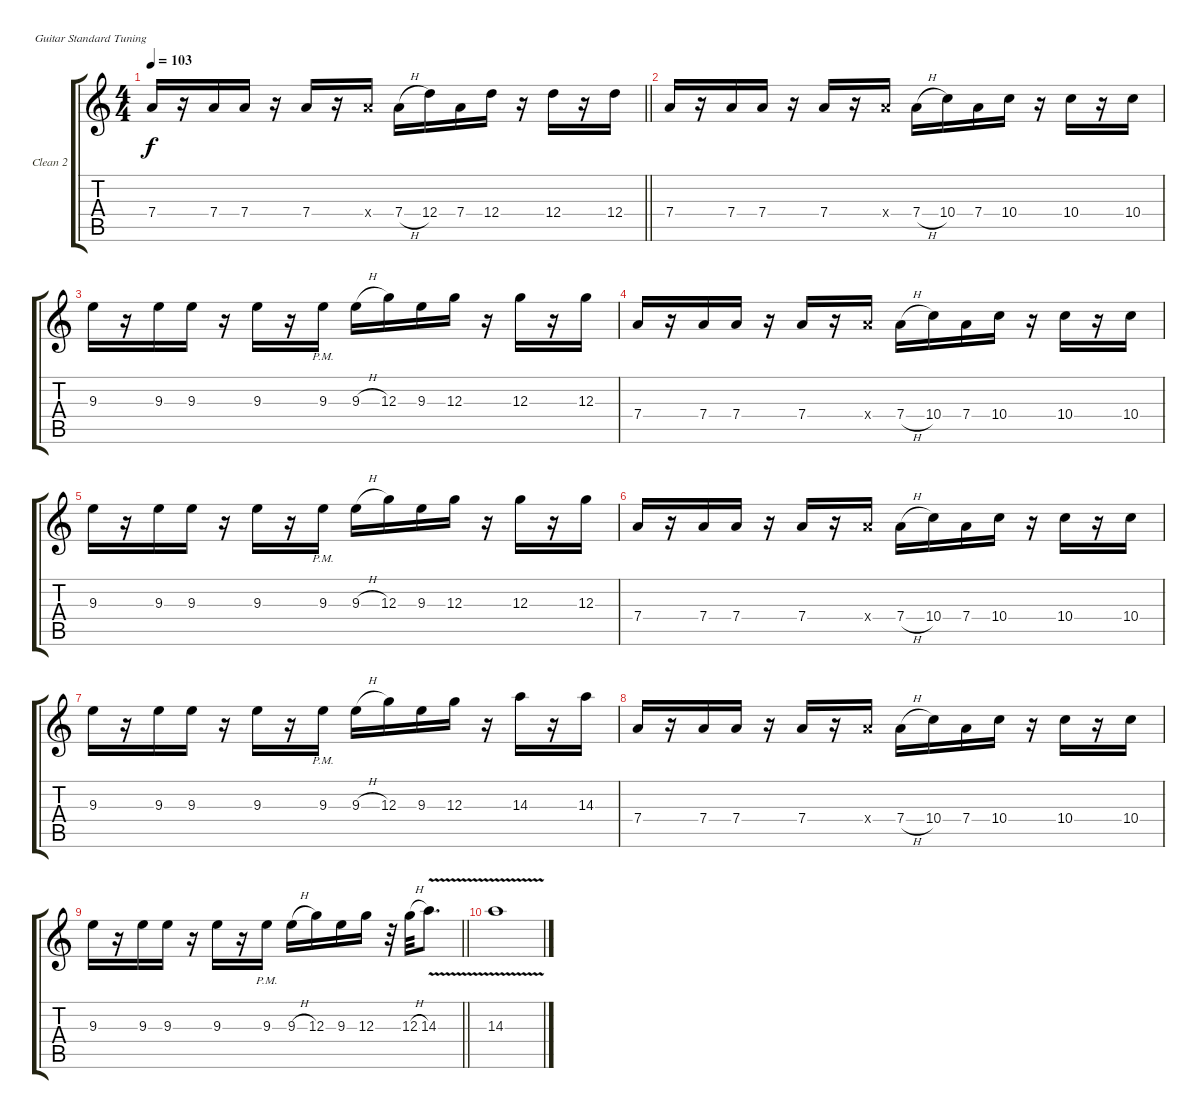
\bracketExtendMode groupsimilarinstruments
\firstSystemTrackNameOrientation horizontal
\otherSystemsTrackNameOrientation horizontal
\track ("Guitar Clean 2" "Clean 2") {instrument distortionguitar}
\staff {score tabs}
\tuning (E4 B3 G3 D3 A2 E2)
\ts (4 4)
\tempo 103
\clef g2
\barLineRight lightlight
\ks c
7.4.16{dy f} r.16 7.4.16 7.4.16 r.16 7.4.16 r.16 7.4{x}.16 7.4{h}.16 12.4.16 7.4.16 12.4.16 r.16 12.4.16 r.16 12.4.16 |
7.4.16 r.16 7.4.16 7.4.16 r.16 7.4.16 r.16 7.4{x}.16 7.4{h}.16 10.4.16 7.4.16 10.4.16 r.16 10.4.16 r.16 10.4.16 |
9.3.16 r.16 9.3.16 9.3.16 r.16 9.3.16 r.16 9.3{pm}.16 9.3{h}.16 12.3.16 9.3.16 12.3.16 r.16 12.3.16 r.16 12.3.16 |
7.4.16 r.16 7.4.16 7.4.16 r.16 7.4.16 r.16 7.4{x}.16 7.4{h}.16 10.4.16 7.4.16 10.4.16 r.16 10.4.16 r.16 10.4.16 |
9.3.16 r.16 9.3.16 9.3.16 r.16 9.3.16 r.16 9.3{pm}.16 9.3{h}.16 12.3.16 9.3.16 12.3.16 r.16 12.3.16 r.16 12.3.16 |
7.4.16 r.16 7.4.16 7.4.16 r.16 7.4.16 r.16 7.4{x}.16 7.4{h}.16 10.4.16 7.4.16 10.4.16 r.16 10.4.16 r.16 10.4.16 |
9.3.16 r.16 9.3.16 9.3.16 r.16 9.3.16 r.16 9.3{pm}.16 9.3{h}.16 12.3.16 9.3.16 12.3.16 r.16 14.3.16 r.16 14.3.16 |
7.4.16 r.16 7.4.16 7.4.16 r.16 7.4.16 r.16 7.4{x}.16 7.4{h}.16 10.4.16 7.4.16 10.4.16 r.16 10.4.16 r.16 10.4.16 |
\barLineRight lightlight
9.3.16 r.16 9.3.16 9.3.16 r.16 9.3.16 r.16 9.3{pm}.16 9.3{h}.16 12.3.16 9.3.16 12.3.16 r.32 12.3{h}.32 14.3{v}.8{d} |
14.3{v}.1
